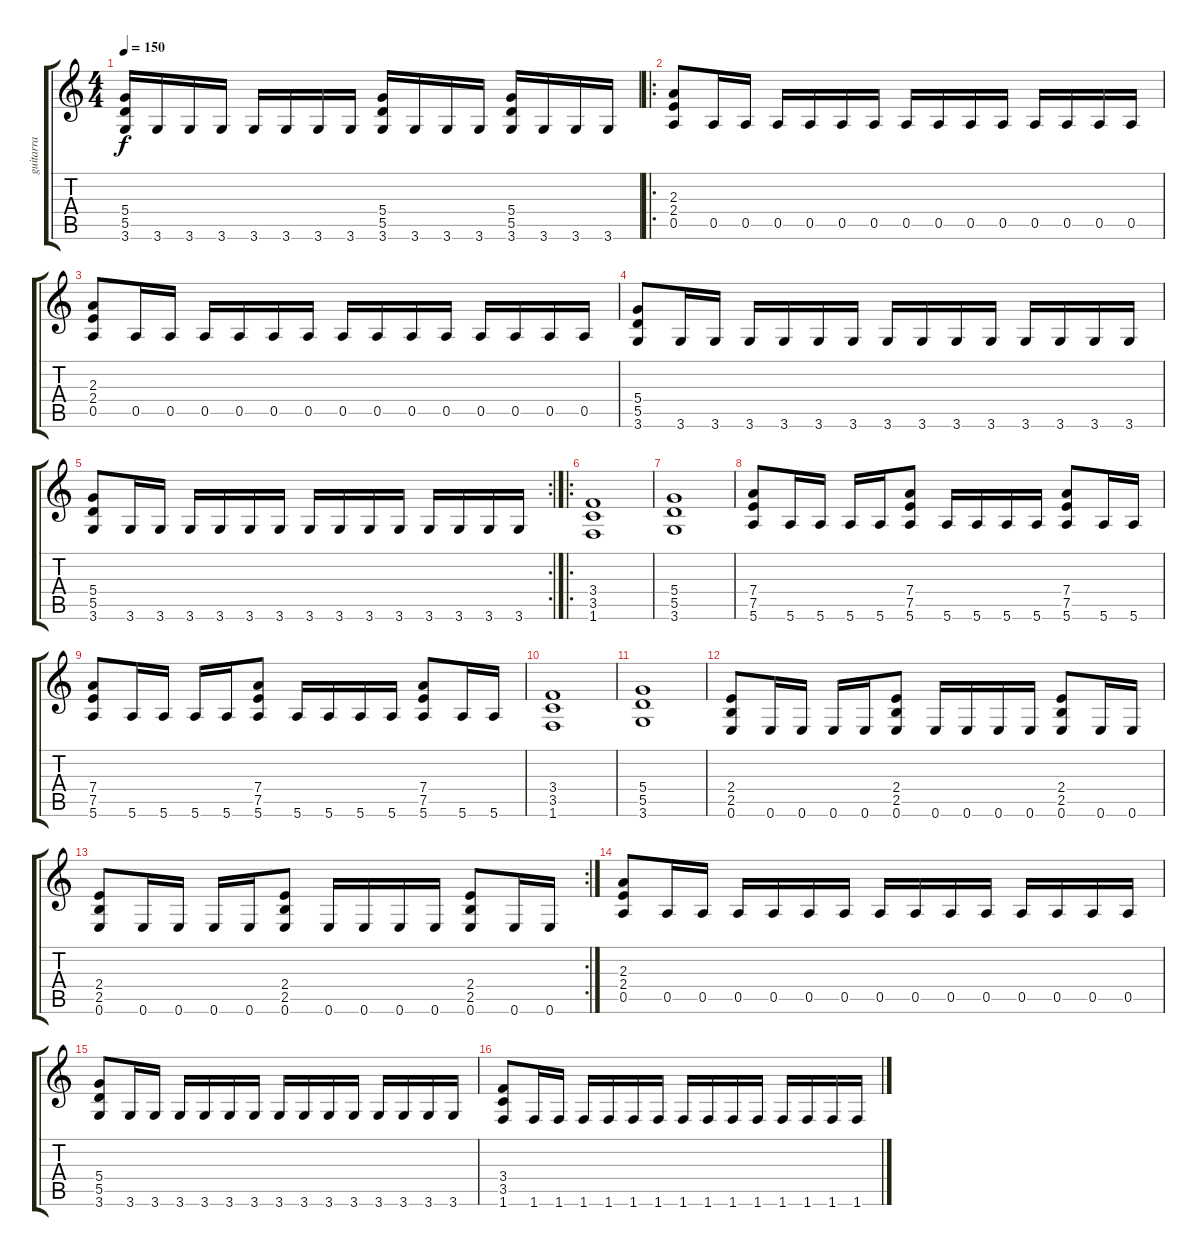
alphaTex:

\track ("guitarra" "guitarra") {instrument distortionguitar}
\staff {score tabs}
\tuning (E4 B3 G3 D3 A2 E2) {hide}
\ts (4 4)
\tempo 150
\clef g2
\ks c
(5.4 5.5 3.6).16{dy f} 3.6.16 3.6.16 3.6.16 3.6.16 3.6.16 3.6.16 3.6.16 (5.4 5.5 3.6).16 3.6.16 3.6.16 3.6.16 (5.4 5.5 3.6).16 3.6.16 3.6.16 3.6.16 |
\ro
(2.3 2.4 0.5).8 0.5.16 0.5.16 0.5.16 0.5.16 0.5.16 0.5.16 0.5.16 0.5.16 0.5.16 0.5.16 0.5.16 0.5.16 0.5.16 0.5.16 |
(2.3 2.4 0.5).8 0.5.16 0.5.16 0.5.16 0.5.16 0.5.16 0.5.16 0.5.16 0.5.16 0.5.16 0.5.16 0.5.16 0.5.16 0.5.16 0.5.16 |
(5.4 5.5 3.6).8 3.6.16 3.6.16 3.6.16 3.6.16 3.6.16 3.6.16 3.6.16 3.6.16 3.6.16 3.6.16 3.6.16 3.6.16 3.6.16 3.6.16 |
\rc 2
(5.4 5.5 3.6).8 3.6.16 3.6.16 3.6.16 3.6.16 3.6.16 3.6.16 3.6.16 3.6.16 3.6.16 3.6.16 3.6.16 3.6.16 3.6.16 3.6.16 |
\ro
(3.4 3.5 1.6).1 |
(5.4 5.5 3.6).1 |
(7.4 7.5 5.6).8 5.6.16 5.6.16 5.6.16 5.6.16 (7.4 7.5 5.6).8 5.6.16 5.6.16 5.6.16 5.6.16 (7.4 7.5 5.6).8 5.6.16 5.6.16 |
(7.4 7.5 5.6).8 5.6.16 5.6.16 5.6.16 5.6.16 (7.4 7.5 5.6).8 5.6.16 5.6.16 5.6.16 5.6.16 (7.4 7.5 5.6).8 5.6.16 5.6.16 |
(3.4 3.5 1.6).1 |
(5.4 5.5 3.6).1 |
(2.4 2.5 0.6).8 0.6.16 0.6.16 0.6.16 0.6.16 (2.4 2.5 0.6).8 0.6.16 0.6.16 0.6.16 0.6.16 (2.4 2.5 0.6).8 0.6.16 0.6.16 |
\rc 2
(2.4 2.5 0.6).8 0.6.16 0.6.16 0.6.16 0.6.16 (2.4 2.5 0.6).8 0.6.16 0.6.16 0.6.16 0.6.16 (2.4 2.5 0.6).8 0.6.16 0.6.16 |
(2.3 2.4 0.5).8 0.5.16 0.5.16 0.5.16 0.5.16 0.5.16 0.5.16 0.5.16 0.5.16 0.5.16 0.5.16 0.5.16 0.5.16 0.5.16 0.5.16 |
(5.4 5.5 3.6).8 3.6.16 3.6.16 3.6.16 3.6.16 3.6.16 3.6.16 3.6.16 3.6.16 3.6.16 3.6.16 3.6.16 3.6.16 3.6.16 3.6.16 |
(3.4 3.5 1.6).8 1.6.16 1.6.16 1.6.16 1.6.16 1.6.16 1.6.16 1.6.16 1.6.16 1.6.16 1.6.16 1.6.16 1.6.16 1.6.16 1.6.16
